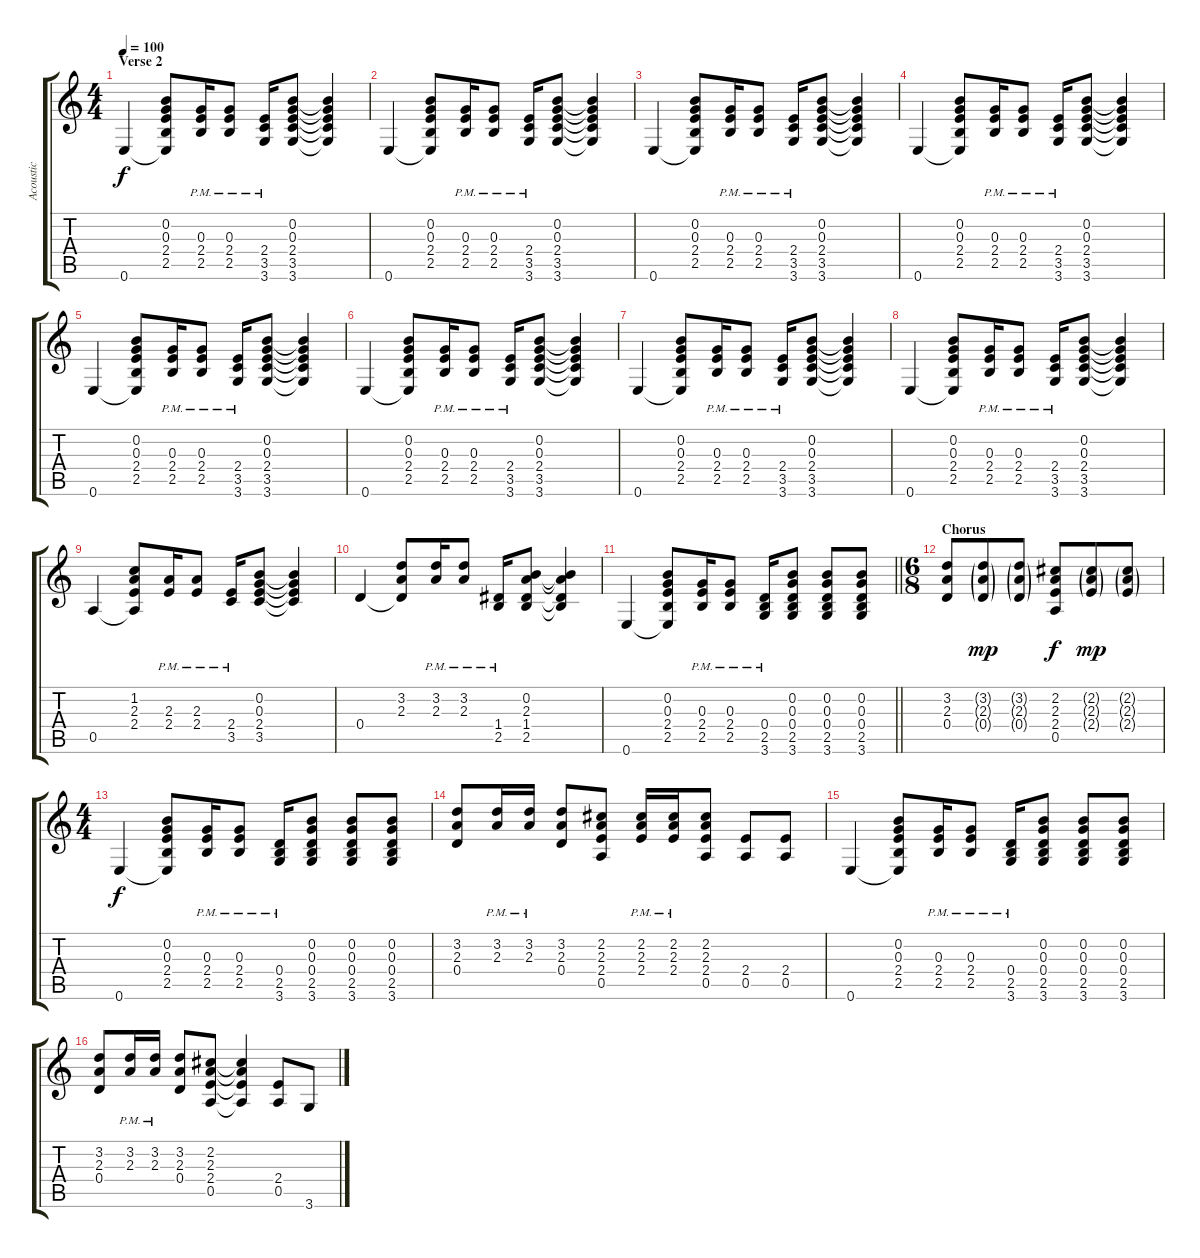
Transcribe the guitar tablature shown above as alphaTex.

\track ("Acoustic" "Acoustic") {instrument acousticguitarsteel}
\staff {score tabs}
\tuning (E4 B3 G3 D3 A2 E2) {hide}
\ts (4 4)
\section ("" "Verse 2")
\tempo 100
\clef g2
\ks c
0.6.4{dy f} (0.2 0.3 2.4 2.5 0.6{t}).8 (0.3{pm} 2.4{pm} 2.5{pm}).16 (0.3{pm} 2.4{pm} 2.5{pm}).8 (2.4{pm} 3.5{pm} 3.6{pm}).16 (0.2 0.3 2.4 3.5 3.6).8 (0.2{t} 0.3{t} 2.4{t} 3.5{t} 3.6{t}).4 |
0.6.4 (0.2 0.3 2.4 2.5 0.6{t}).8 (0.3{pm} 2.4{pm} 2.5{pm}).16 (0.3{pm} 2.4{pm} 2.5{pm}).8 (2.4{pm} 3.5{pm} 3.6{pm}).16 (0.2 0.3 2.4 3.5 3.6).8 (0.2{t} 0.3{t} 2.4{t} 3.5{t} 3.6{t}).4 |
0.6.4 (0.2 0.3 2.4 2.5 0.6{t}).8 (0.3{pm} 2.4{pm} 2.5{pm}).16 (0.3{pm} 2.4{pm} 2.5{pm}).8 (2.4{pm} 3.5{pm} 3.6{pm}).16 (0.2 0.3 2.4 3.5 3.6).8 (0.2{t} 0.3{t} 2.4{t} 3.5{t} 3.6{t}).4 |
0.6.4 (0.2 0.3 2.4 2.5 0.6{t}).8 (0.3{pm} 2.4{pm} 2.5{pm}).16 (0.3{pm} 2.4{pm} 2.5{pm}).8 (2.4{pm} 3.5{pm} 3.6{pm}).16 (0.2 0.3 2.4 3.5 3.6).8 (0.2{t} 0.3{t} 2.4{t} 3.5{t} 3.6{t}).4 |
0.6.4 (0.2 0.3 2.4 2.5 0.6{t}).8 (0.3{pm} 2.4{pm} 2.5{pm}).16 (0.3{pm} 2.4{pm} 2.5{pm}).8 (2.4{pm} 3.5{pm} 3.6{pm}).16 (0.2 0.3 2.4 3.5 3.6).8 (0.2{t} 0.3{t} 2.4{t} 3.5{t} 3.6{t}).4 |
0.6.4 (0.2 0.3 2.4 2.5 0.6{t}).8 (0.3{pm} 2.4{pm} 2.5{pm}).16 (0.3{pm} 2.4{pm} 2.5{pm}).8 (2.4{pm} 3.5{pm} 3.6{pm}).16 (0.2 0.3 2.4 3.5 3.6).8 (0.2{t} 0.3{t} 2.4{t} 3.5{t} 3.6{t}).4 |
0.6.4 (0.2 0.3 2.4 2.5 0.6{t}).8 (0.3{pm} 2.4{pm} 2.5{pm}).16 (0.3{pm} 2.4{pm} 2.5{pm}).8 (2.4{pm} 3.5{pm} 3.6{pm}).16 (0.2 0.3 2.4 3.5 3.6).8 (0.2{t} 0.3{t} 2.4{t} 3.5{t} 3.6{t}).4 |
0.6.4 (0.2 0.3 2.4 2.5 0.6{t}).8 (0.3{pm} 2.4{pm} 2.5{pm}).16 (0.3{pm} 2.4{pm} 2.5{pm}).8 (2.4{pm} 3.5{pm} 3.6{pm}).16 (0.2 0.3 2.4 3.5 3.6).8 (0.2{t} 0.3{t} 2.4{t} 3.5{t} 3.6{t}).4 |
0.5.4 (1.2 2.3 2.4 0.5{t}).8 (2.3{pm} 2.4{pm}).16 (2.3{pm} 2.4{pm}).8 (2.4{pm} 3.5{pm}).16 (0.2 0.3 2.4 3.5).8 (0.2{t} 0.3{t} 2.4{t} 3.5{t}).4 |
0.4.4 (3.2 2.3 0.4{t}).8 (3.2{pm} 2.3{pm}).16 (3.2{pm} 2.3{pm}).8 (1.4{pm} 2.5{pm}).16 (0.2 2.3 1.4 2.5).8 (0.2{t} 2.3{t} 1.4{t} 2.5{t}).4 |
\barLineRight lightlight
0.6.4 (0.2 0.3 2.4 2.5 0.6{t}).8 (0.3{pm} 2.4{pm} 2.5{pm}).16 (0.3{pm} 2.4{pm} 2.5{pm}).8 (0.4{pm} 2.5{pm} 3.6{pm}).16 (0.2 0.3 0.4 2.5 3.6).8 (0.2 0.3 0.4 2.5 3.6).8 (0.2 0.3 0.4 2.5 3.6).8 |
\ts (6 8)
\section ("" "Chorus")
(3.2 2.3 0.4).8 (3.2{g} 2.3{g} 0.4{g}).8{dy mp} (3.2{g} 2.3{g} 0.4{g}).8 (2.2 2.3 2.4 0.5).8{dy f} (2.2{g} 2.3{g} 2.4{g}).8{dy mp} (2.2{g} 2.3{g} 2.4{g}).8 |
\ts (4 4)
0.6.4{dy f} (0.2 0.3 2.4 2.5 0.6{t}).8 (0.3{pm} 2.4{pm} 2.5{pm}).16 (0.3{pm} 2.4{pm} 2.5{pm}).8 (0.4{pm} 2.5{pm} 3.6{pm}).16 (0.2 0.3 0.4 2.5 3.6).8 (0.2 0.3 0.4 2.5 3.6).8 (0.2 0.3 0.4 2.5 3.6).8 |
(3.2 2.3 0.4).8 (3.2{pm} 2.3{pm}).16 (3.2{pm} 2.3{pm}).16 (3.2 2.3 0.4).8 (2.2 2.3 2.4 0.5).8 (2.2{pm} 2.3{pm} 2.4{pm}).16 (2.2{pm} 2.3{pm} 2.4{pm}).16 (2.2 2.3 2.4 0.5).8 (2.4 0.5).8 (2.4 0.5).8 |
0.6.4 (0.2 0.3 2.4 2.5 0.6{t}).8 (0.3{pm} 2.4{pm} 2.5{pm}).16 (0.3{pm} 2.4{pm} 2.5{pm}).8 (0.4{pm} 2.5{pm} 3.6{pm}).16 (0.2 0.3 0.4 2.5 3.6).8 (0.2 0.3 0.4 2.5 3.6).8 (0.2 0.3 0.4 2.5 3.6).8 |
(3.2 2.3 0.4).8 (3.2{pm} 2.3{pm}).16 (3.2{pm} 2.3{pm}).16 (3.2 2.3 0.4).8 (2.2 2.3 2.4 0.5).8 (2.2{t} 2.3{t} 2.4{t} 0.5{t}).4 (2.4 0.5).8 3.6.8
